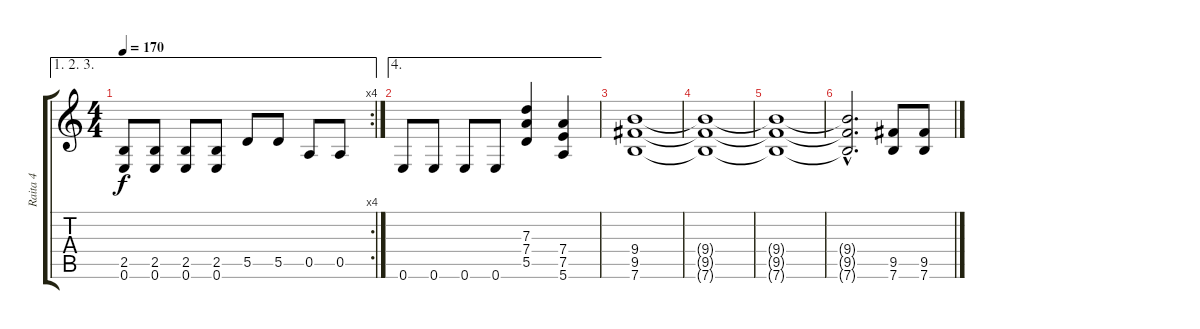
\track ("Raita 4" "Raita 4") {instrument distortionguitar}
\staff {score tabs}
\tuning (E4 B3 G3 D3 A2 E2) {hide}
\ae (1 2 3)
\rc 4
\ts (4 4)
\tempo 170
\clef g2
\ks c
(2.5 0.6).8{dy f} (2.5 0.6).8 (2.5 0.6).8 (2.5 0.6).8 5.5.8 5.5.8 0.5.8 0.5.8 |
\ae 4
0.6.8 0.6.8 0.6.8 0.6.8 (7.3 7.4 5.5).4 (7.4 7.5 5.6).4 |
(9.4 9.5 7.6).1 |
(9.4{t} 9.5{t} 7.6{t}).1 |
(9.4{t} 9.5{t} 7.6{t}).1 |
(9.4{hac t} 9.5{hac t} 7.6{hac t}).2{d} (9.5 7.6).8 (9.5 7.6).8
